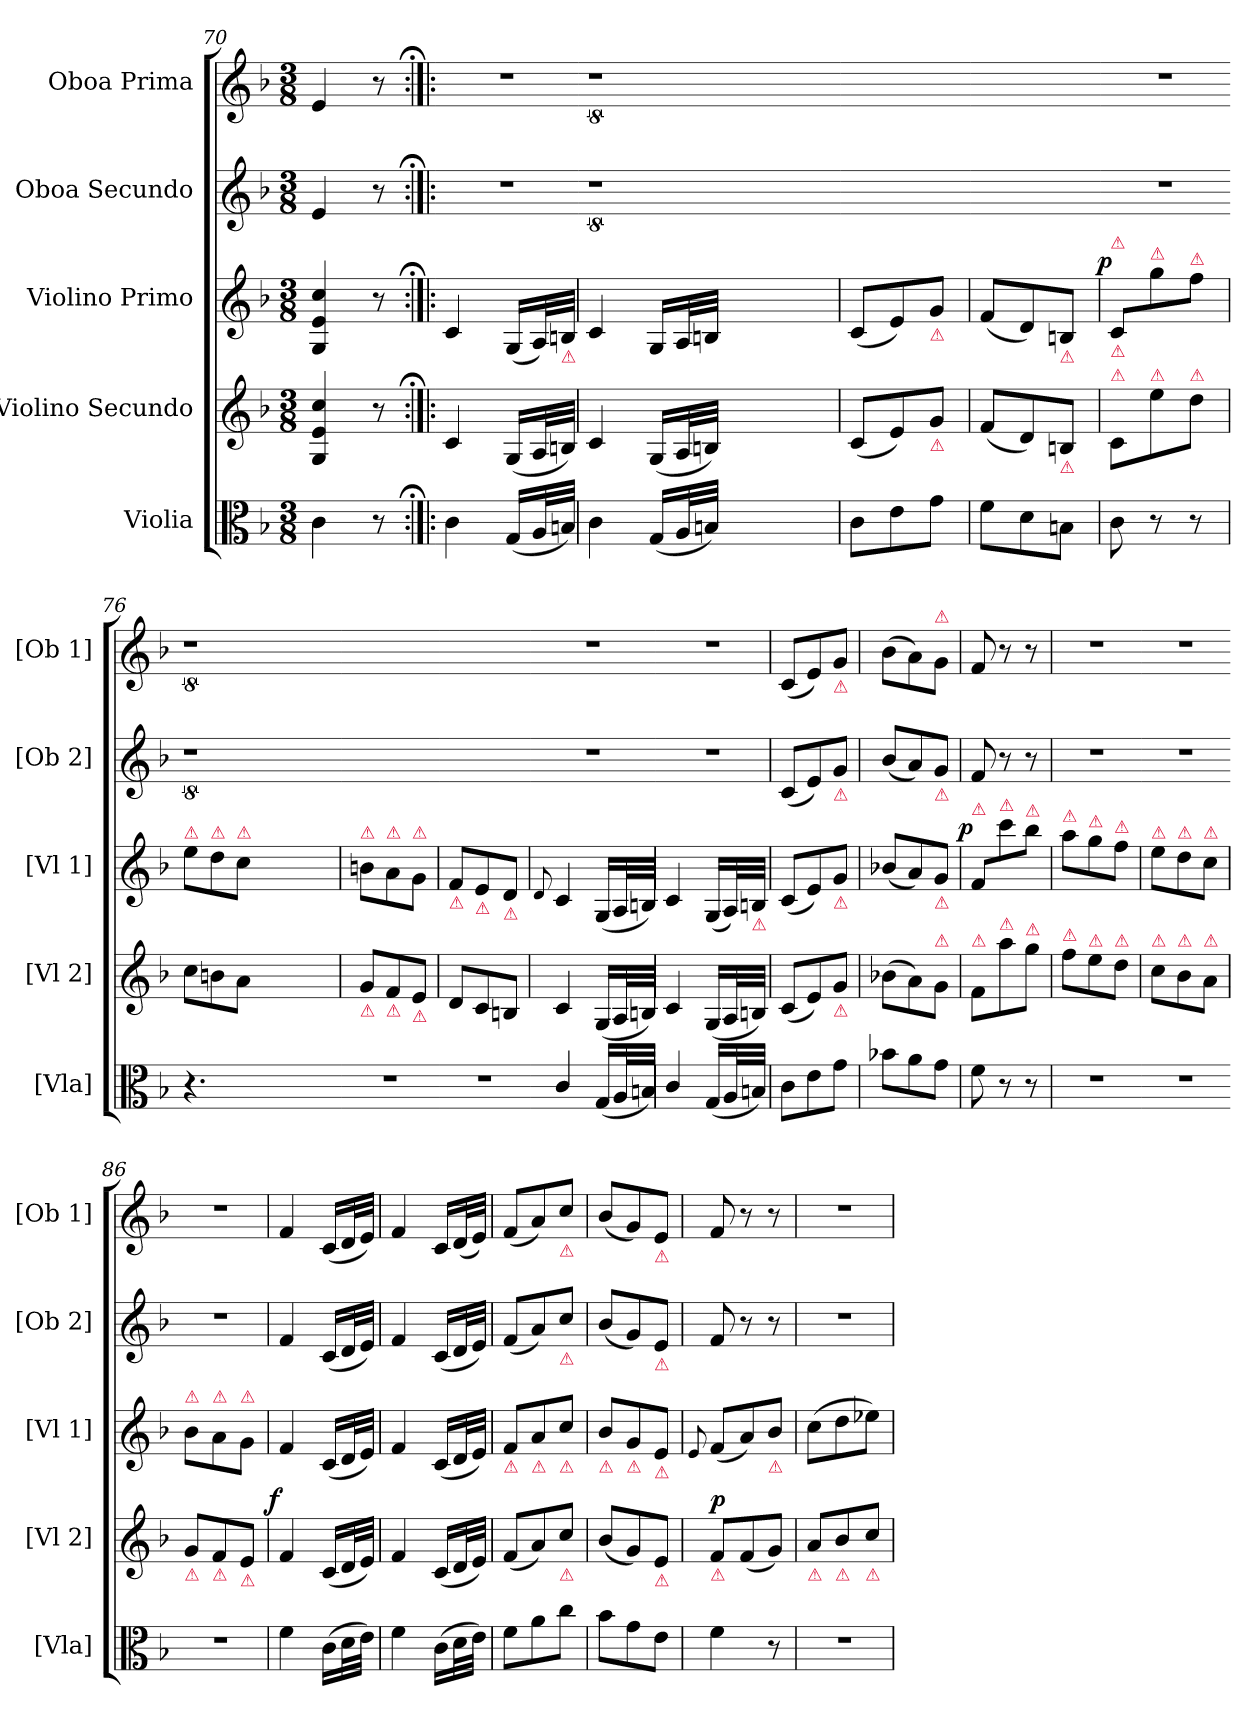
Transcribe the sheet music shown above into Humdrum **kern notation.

**kern	**kern	**dynam	**kern	**dynam	**kern	**kern
*part5	*part4	*part4	*part3	*part3	*part2	*part1
*staff5	*staff4	*staff4	*staff3	*staff3	*staff2	*staff1
*I"Violia	*I"Violino Secundo	*	*I"Violino Primo	*	*I"Oboa Secundo	*I"Oboa Prima
*I'[Vla]	*I'[Vl 2]	*	*I'[Vl 1]	*	*I'[Ob 2]	*I'[Ob 1]
*clefC3	*clefG2	*	*clefG2	*	*clefG2	*clefG2
*k[b-]	*k[b-]	*	*k[b-]	*	*k[b-]	*k[b-]
*F:	*F:	*	*F:	*	*F:	*F:
*M3/8	*M3/8	*	*M3/8	*	*M3/8	*M3/8
=70	=70	=70	=70	=70	=70	=70
4c\	4G/ 4e/ 4cc/	.	4G/ 4e/ 4cc/	.	4e/	4e/
8r	8r	.	8r	.	8r	8r
=71:|!|:;	=71:|!|:;	=71:|!|:;	=71:|!|:;	=71:|!|:;	=71:|!|:;	=71:|!|:;
4c\	4c/	.	4c/	.	4.r	4.r
(<16G/LL	(<16G/LL	.	(<16G/LL	.	.	.
32A/L	32A/L	.	32A/L)	.	.	.
!	!	!	!LO:TX:b:color=crimson:t=⚠	!	!	!
32Bn/JJJ)	32Bn/JJJ)	.	32Bn/JJJ	.	.	.
=72	=72	=72-	=72	=72-	=72-	=72-
4c\	4c/	.	4c/	.	8%9r	8%9r
(<16G/LL	(<16G/LL	.	16G/LL	.	.	.
32A/L	32A/L	.	32A/L	.	.	.
32Bn/JJJ)	32Bn/JJJ)	.	32Bn/JJJ	.	.	.
2.ryy	2.ryy	.	2.ryy	.	.	.
=73	=73	=73-	=73	=73-	=73-	=73-
8c\L	(<8c/L	.	(<8c/L	.	4.ryy	4.ryy
8e\	8e/)	.	8e/)	.	.	.
!	!	!	!LO:TX:b:color=crimson:t=⚠	!	!	!
!	!LO:TX:b:color=crimson:t=⚠	!	!	!	!	!
8g\J	8g/J	.	8g/J	.	.	.
=74	=74	=74-	=74	=74-	=74-	=74-
8f\L	(<8f/L	.	(<8f/L	.	4.ryy	4.ryy
8d\	8d/)	.	8d/)	.	.	.
!	!	!	!LO:TX:b:color=crimson:t=⚠	!	!	!
!	!LO:TX:b:color=crimson:t=⚠	!	!	!	!	!
8Bn\J	8Bn/J	.	8Bn/J	.	.	.
=75	=75	=75-	=75	=75-	=75-	=75-
!	!	!	!LO:TX:a:color=crimson:t=⚠	!	!	!
!	!	!	!LO:TX:b:color=crimson:t=⚠	!	!	!
!	!LO:TX:a:color=crimson:t=⚠	!	!	!	!	!
!	!	!LO:DY:a	!	!LO:DY:a:rj	!	!
8c\	8c/L	p&colon;	8c/L	p	4.r	4.r
!	!	!	!LO:TX:a:color=crimson:t=⚠	!	!	!
!	!LO:TX:a:color=crimson:t=⚠	!	!	!	!	!
8r	8ee\	.	8gg\	.	.	.
!	!	!	!LO:TX:a:color=crimson:t=⚠	!	!	!
!	!LO:TX:a:color=crimson:t=⚠	!	!	!	!	!
8r	8dd\J	.	8ff\J	.	.	.
=76	=76	=76-	=76	=76-	=76-	=76-
!	!	!	!LO:TX:a:color=crimson:t=⚠	!	!	!
4.r	8cc\L	.	8ee\L	.	8%9r	8%9r
!	!	!	!LO:TX:a:color=crimson:t=⚠	!	!	!
.	8bn\	.	8dd\	.	.	.
!	!	!	!LO:TX:a:color=crimson:t=⚠	!	!	!
.	8a\J	.	8cc\J	.	.	.
2.ryy	2.ryy	.	2.ryy	.	.	.
=77-	=77	=77-	=77	=77-	=77-	=77-
!	!	!	!LO:TX:a:color=crimson:t=⚠	!	!	!
!	!LO:TX:b:color=crimson:t=⚠	!	!	!	!	!
4.r	8g/L	.	8bn\L	.	4.ryy	4.ryy
!	!	!	!LO:TX:a:color=crimson:t=⚠	!	!	!
!	!LO:TX:b:color=crimson:t=⚠	!	!	!	!	!
.	8f/	.	8a\	.	.	.
!	!	!	!LO:TX:a:color=crimson:t=⚠	!	!	!
!	!LO:TX:b:color=crimson:t=⚠	!	!	!	!	!
.	8e/J	.	8g\J	.	.	.
=78-	=78	=78-	=78	=78-	=78-	=78-
!	!	!	!LO:TX:b:color=crimson:t=⚠	!	!	!
4.r	8d/L	.	8f/L	.	4.ryy	4.ryy
!	!	!	!LO:TX:b:color=crimson:t=⚠	!	!	!
.	8c/	.	8e/	.	.	.
!	!	!	!LO:TX:b:color=crimson:t=⚠	!	!	!
.	8Bn/J	.	8d/J	.	.	.
=79	=79	=79-	=79	=79-	=79-	=79-
.	.	.	8qqd/	.	.	.
!	!	!LO:DY:a	!	!	!	!
4c/	4c/	f&colon;	4c/	.	4.r	4.r
(<16G/LL	(<16G/LL	.	(<16G/LL	.	.	.
32A/L	32A/L	.	32A/L	.	.	.
32Bn/JJJ)	32Bn/JJJ)	.	32Bn/JJJ)	.	.	.
=80	=80	=80-	=80	=80-	=80-	=80-
4c/	4c/	.	4c/	.	4.r	4.r
(<16G/LL	(<16G/LL	.	(<16G/LL	.	.	.
32A/L	32A/L	.	32A/L)	.	.	.
!	!	!	!LO:TX:b:color=crimson:t=⚠	!	!	!
32Bn/JJJ)	32Bn/JJJ)	.	32Bn/JJJ	.	.	.
=81	=81	=81	=81	=81	=81	=81
8c\L	(<8c/L	.	(<8c/L	.	(<8c/L	(<8c/L
8e\	8e/)	.	8e/)	.	8e/)	8e/)
!	!	!	!	!	!	!LO:TX:b:color=crimson:t=⚠
!	!	!	!	!	!LO:TX:b:color=crimson:t=⚠	!
!	!	!	!LO:TX:b:color=crimson:t=⚠	!	!	!
!	!LO:TX:b:color=crimson:t=⚠	!	!	!	!	!
8g\J	8g/J	.	8g/J	.	8g/J	8g/J
=82	=82	=82	=82	=82	=82	=82
8b-X\L	(>8b-X\L	.	(<8b-X/L	.	(<8b-/L	(>8b-\L
8a\	8a\)	.	8a/)	.	8a/)	8a\)
!	!	!	!	!	!	!LO:TX:a:color=crimson:t=⚠
!	!	!	!	!	!LO:TX:b:color=crimson:t=⚠	!
!	!	!	!LO:TX:b:color=crimson:t=⚠	!	!	!
!	!LO:TX:a:color=crimson:t=⚠	!	!	!	!	!
8g\J	8g\J	.	8g/J	.	8g/J	8g\J
=83	=83	=83	=83	=83	=83	=83
!	!	!	!LO:TX:a:color=crimson:t=⚠	!	!	!
!	!LO:TX:a:color=crimson:t=⚠	!	!	!	!	!
!	!	!LO:DY:a:rj	!	!LO:DY:a:rj	!	!
8f\	8f/L	p&colon;	8f/L	p	8f/	8f/
!	!	!	!LO:TX:a:color=crimson:t=⚠	!	!	!
!	!LO:TX:a:color=crimson:t=⚠	!	!	!	!	!
8r	8aa\	.	8ccc\	.	8r	8r
!	!	!	!LO:TX:a:color=crimson:t=⚠	!	!	!
!	!LO:TX:a:color=crimson:t=⚠	!	!	!	!	!
8r	8gg\J	.	8bb-\J	.	8r	8r
=84	=84	=84	=84	=84	=84	=84
!	!	!	!LO:TX:a:color=crimson:t=⚠	!	!	!
!	!LO:TX:a:color=crimson:t=⚠	!	!	!	!	!
4.r	8ff\L	.	8aa\L	.	4.r	4.r
!	!	!	!LO:TX:a:color=crimson:t=⚠	!	!	!
!	!LO:TX:a:color=crimson:t=⚠	!	!	!	!	!
.	8ee\	.	8gg\	.	.	.
!	!	!	!LO:TX:a:color=crimson:t=⚠	!	!	!
!	!LO:TX:a:color=crimson:t=⚠	!	!	!	!	!
.	8dd\J	.	8ff\J	.	.	.
=85-	=85	=85-	=85	=85-	=85-	=85-
!	!	!	!LO:TX:a:color=crimson:t=⚠	!	!	!
!	!LO:TX:a:color=crimson:t=⚠	!	!	!	!	!
4.r	8cc\L	.	8ee\L	.	4.r	4.r
!	!	!	!LO:TX:a:color=crimson:t=⚠	!	!	!
!	!LO:TX:a:color=crimson:t=⚠	!	!	!	!	!
.	8b-\	.	8dd\	.	.	.
!	!	!	!LO:TX:a:color=crimson:t=⚠	!	!	!
!	!LO:TX:a:color=crimson:t=⚠	!	!	!	!	!
.	8a\J	.	8cc\J	.	.	.
=86-	=86	=86-	=86	=86-	=86-	=86-
!	!	!	!LO:TX:a:color=crimson:t=⚠	!	!	!
!	!LO:TX:b:color=crimson:t=⚠	!	!	!	!	!
4.r	8g/L	.	8b-\L	.	4.r	4.r
!	!	!	!LO:TX:a:color=crimson:t=⚠	!	!	!
!	!LO:TX:b:color=crimson:t=⚠	!	!	!	!	!
.	8f/	.	8a\	.	.	.
!	!	!	!LO:TX:a:color=crimson:t=⚠	!	!	!
!	!LO:TX:b:color=crimson:t=⚠	!	!	!	!	!
.	8e/J	.	8g\J	.	.	.
=87	=87	=87	=87	=87	=87	=87
!	!	!LO:DY:a:rj	!	!LO:DY:a	!	!
4f\	4f/	f	4f/	f&colon;	4f/	4f/
(>16c\LL	(<16c/LL	.	(<16c/LL	.	(<16c/LL	(<16c/LL
32d\L	32d/L	.	32d/L	.	32d/L	32d/L
32e\JJJ)	32e/JJJ)	.	32e/JJJ)	.	32e/JJJ)	32e/JJJ)
=88	=88	=88	=88	=88	=88	=88
4f\	4f/	.	4f/	.	4f/	4f/
(>16c\LL	(<16c/LL	.	(<16c/LL	.	(<16c/LL	16c/LL
32d\L	32d/L	.	32d/L	.	32d/L	(<32d/L
32e\JJJ)	32e/JJJ)	.	32e/JJJ)	.	32e/JJJ)	32e/JJJ)
=89	=89	=89	=89	=89	=89	=89
!	!	!	!LO:TX:b:color=crimson:t=⚠	!	!	!
8f\L	(<8f/L	.	8f/L	.	(<8f/L	(<8f/L
!	!	!	!LO:TX:b:color=crimson:t=⚠	!	!	!
8a\	8a/)	.	8a/	.	8a/)	8a/)
!	!	!	!	!	!	!LO:TX:b:color=crimson:t=⚠
!	!	!	!	!	!LO:TX:b:color=crimson:t=⚠	!
!	!	!	!LO:TX:b:color=crimson:t=⚠	!	!	!
!	!LO:TX:b:color=crimson:t=⚠	!	!	!	!	!
8cc\J	8cc/J	.	8cc/J	.	8cc/J	8cc/J
=90	=90	=90	=90	=90	=90	=90
!	!	!	!LO:TX:b:color=crimson:t=⚠	!	!	!
8b-\L	(<8b-/L	.	8b-/L	.	(<8b-/L	(<8b-/L
!	!	!	!LO:TX:b:color=crimson:t=⚠	!	!	!
8g\	8g/)	.	8g/	.	8g/)	8g/)
!	!	!	!	!	!	!LO:TX:b:color=crimson:t=⚠
!	!	!	!	!	!LO:TX:b:color=crimson:t=⚠	!
!	!	!	!LO:TX:b:color=crimson:t=⚠	!	!	!
!	!LO:TX:b:color=crimson:t=⚠	!	!	!	!	!
8e\J	8e/J	.	8e/J	.	8e/J	8e/J
=91	=91	=91	=91	=91	=91	=91
.	.	.	8qqe/	.	.	.
!	!LO:TX:b:color=crimson:t=⚠	!	!	!	!	!
!	!	!LO:DY:a	!	!LO:DY:a	!	!
4f\	8f/L	p	(<8f/L	p&colon;	8f/	8f/
.	(<8f/	.	8a/)	.	8r	8r
!	!	!	!LO:TX:b:color=crimson:t=⚠	!	!	!
8r	8g/J)	.	8b-/J	.	8r	8r
=92	=92	=92	=92	=92	=92	=92
!	!LO:TX:b:color=crimson:t=⚠	!	!	!	!	!
4.r	8a/L	.	(>8cc\L	.	4.r	4.r
!	!LO:TX:b:color=crimson:t=⚠	!	!	!	!	!
.	8b-/	.	8dd\	.	.	.
!	!LO:TX:b:color=crimson:t=⚠	!	!	!	!	!
.	8cc/J	.	8ee-X\J)	.	.	.
=	=	=	=	=	=	=
*-	*-	*-	*-	*-	*-	*-
